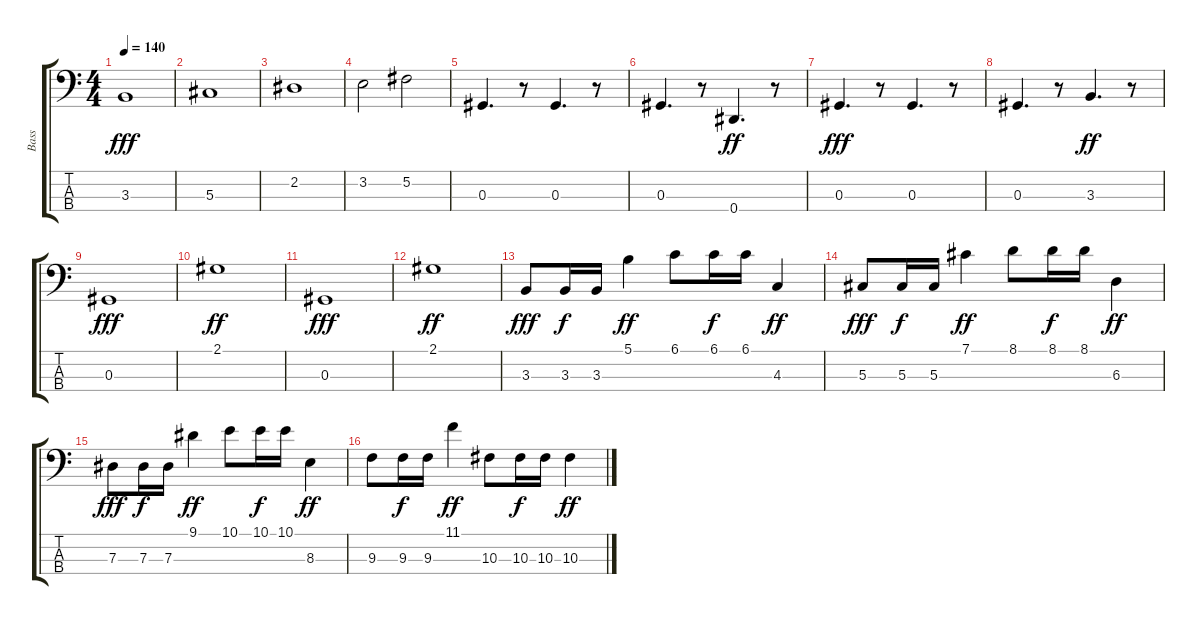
\track ("Bass" "Bass") {instrument electricbasspick}
\staff {score tabs}
\tuning (Gb2 Db2 Ab1 Eb1) {hide}
\ts (4 4)
\tempo 140
\clef f4
\ks c
3.3.1{dy fff} |
5.3.1 |
2.2.1 |
3.2.2 5.2.2 |
0.3.4{d} r.8 0.3.4{d} r.8 |
0.3.4{d} r.8 0.4.4{d dy ff} r.8 |
0.3.4{d dy fff} r.8 0.3.4{d} r.8 |
0.3.4{d} r.8 3.3.4{d dy ff} r.8 |
0.3.1{dy fff} |
2.1.1{dy ff} |
0.3.1{dy fff} |
2.1.1{dy ff} |
3.3.8{dy fff} 3.3.16{dy f} 3.3.16 5.1.4{dy ff} 6.1.8 6.1.16{dy f} 6.1.16 4.3.4{dy ff} |
5.3.8{dy fff} 5.3.16{dy f} 5.3.16 7.1.4{dy ff} 8.1.8 8.1.16{dy f} 8.1.16 6.3.4{dy ff} |
7.3.8{dy fff} 7.3.16{dy f} 7.3.16 9.1.4{dy ff} 10.1.8 10.1.16{dy f} 10.1.16 8.3.4{dy ff} |
9.3.8 9.3.16{dy f} 9.3.16 11.1.4{dy ff} 10.3.8 10.3.16{dy f} 10.3.16 10.3.4{dy ff}
